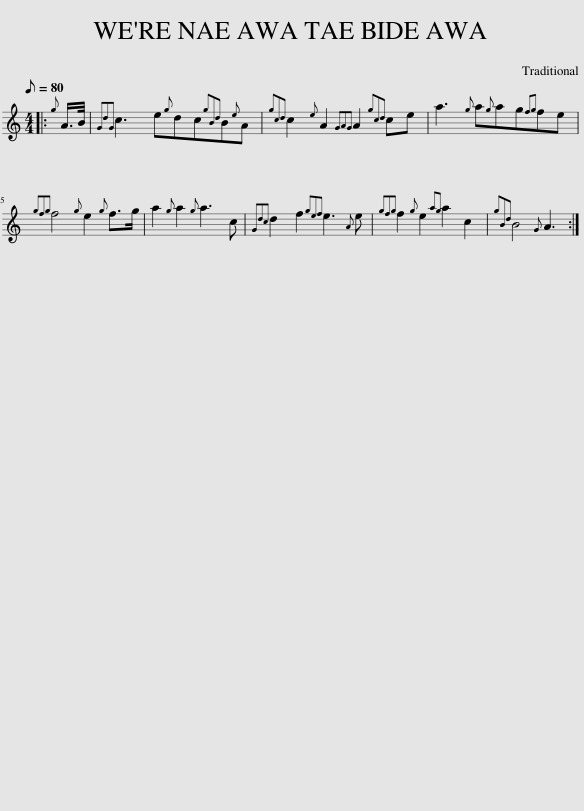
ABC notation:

X:1
L:1/8
Q:1/8=80
M:4/4
I:linebreak $
K:C
V:1 treble
V:1
|:{g} A/>B/ |{GdG} c3 e{g}dc{gBd}B{e}A |{gcd} c2{e} A2{GAG} A2{gcd} ce | a3{g} a{g}ag{fg}fe |${gfg} f4{g} e2{g} f>g | %5
 a2{g} a2{g} a3 c |{Gdc} d2 f2{gef} e3{A} e |{gfg} f2{g} e2{ag} a2 c2 |{gBd} B4{G} A3 :| %9
